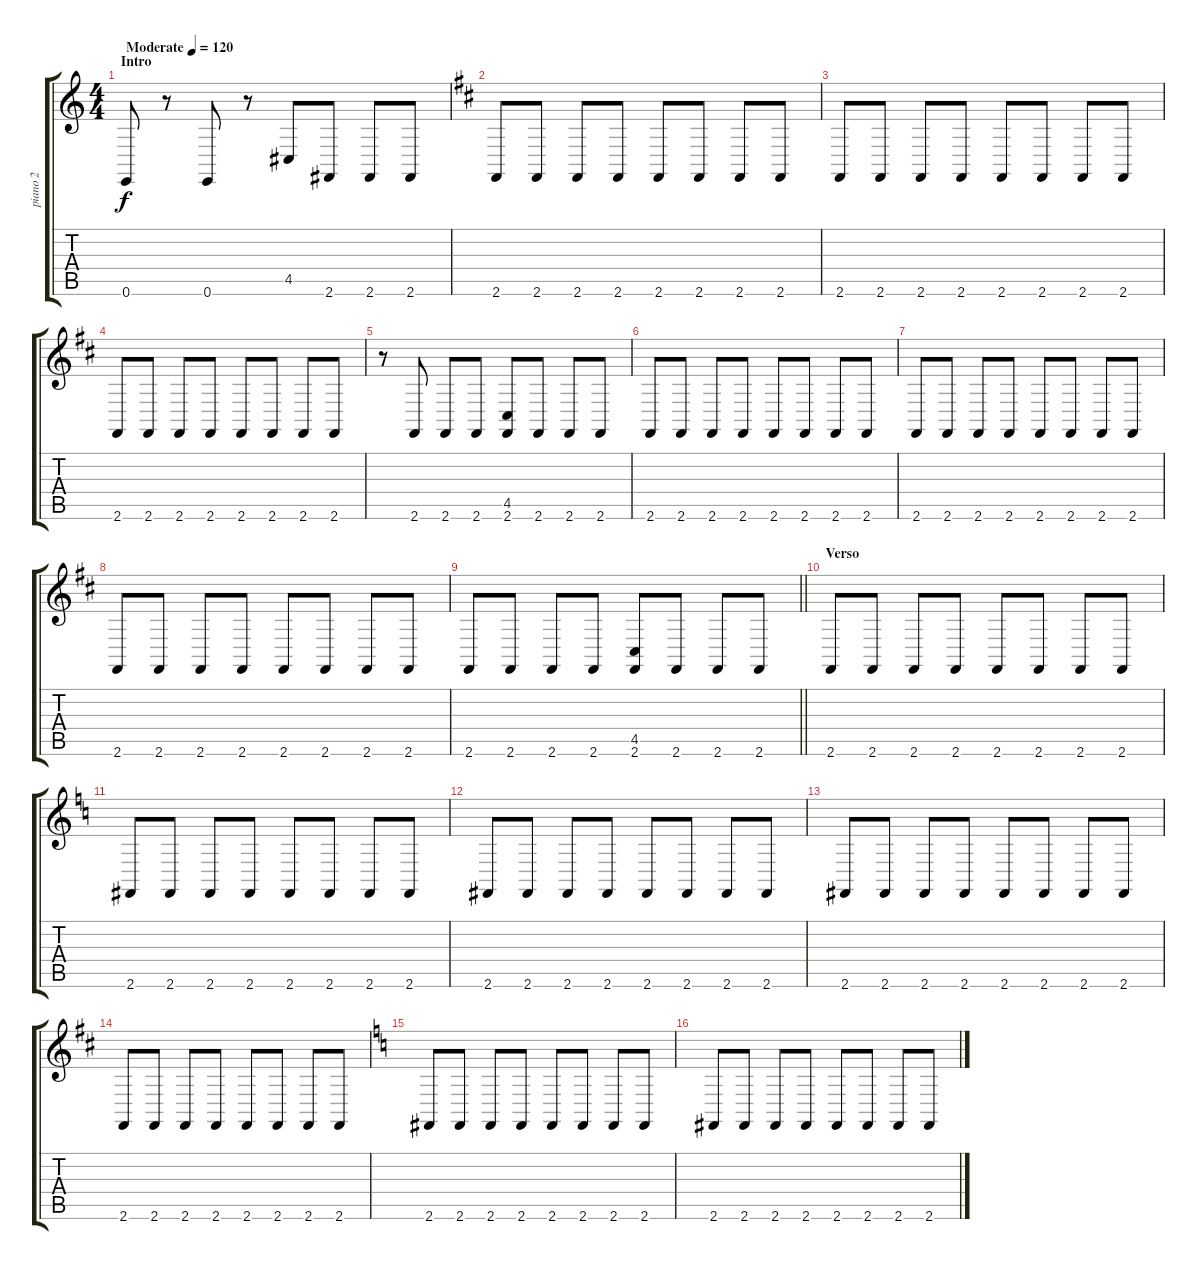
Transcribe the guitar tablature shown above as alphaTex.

\track ("piano 2" "piano 2") {instrument electricgrandpiano}
\staff {score tabs}
\tuning (E4 B3 G3 D3 A2 E2) {hide}
\ts (4 4)
\section ("" "Intro")
\tempo (120 "Moderate")
\clef g2
\ks c
0.6.8{dy f instrument electricgrandpiano} r.8{instrument acousticgrandpiano} 0.6.8 r.8 4.5.8 2.6.8 2.6.8 2.6.8 |
\ks d
2.6.8 2.6.8 2.6.8 2.6.8 2.6.8 2.6.8 2.6.8 2.6.8 |
2.6.8 2.6.8 2.6.8 2.6.8 2.6.8 2.6.8 2.6.8 2.6.8 |
2.6.8 2.6.8 2.6.8 2.6.8 2.6.8 2.6.8 2.6.8 2.6.8 |
r.8 2.6.8 2.6.8 2.6.8 (4.5 2.6).8 2.6.8 2.6.8 2.6.8 |
2.6.8 2.6.8 2.6.8 2.6.8 2.6.8 2.6.8 2.6.8 2.6.8 |
2.6.8 2.6.8 2.6.8 2.6.8 2.6.8 2.6.8 2.6.8 2.6.8 |
2.6.8 2.6.8 2.6.8 2.6.8 2.6.8 2.6.8 2.6.8 2.6.8 |
\barLineRight lightlight
2.6.8 2.6.8 2.6.8 2.6.8 (4.5 2.6).8 2.6.8 2.6.8 2.6.8 |
\section ("" "Verso")
2.6.8 2.6.8 2.6.8 2.6.8 2.6.8 2.6.8 2.6.8 2.6.8 |
\ks c
2.6.8 2.6.8 2.6.8 2.6.8 2.6.8 2.6.8 2.6.8 2.6.8 |
2.6.8 2.6.8 2.6.8 2.6.8 2.6.8 2.6.8 2.6.8 2.6.8 |
2.6.8 2.6.8 2.6.8 2.6.8 2.6.8 2.6.8 2.6.8 2.6.8 |
\ks d
2.6.8 2.6.8 2.6.8 2.6.8 2.6.8 2.6.8 2.6.8 2.6.8 |
\ks c
2.6.8 2.6.8 2.6.8 2.6.8 2.6.8 2.6.8 2.6.8 2.6.8 |
2.6.8 2.6.8 2.6.8 2.6.8 2.6.8 2.6.8 2.6.8 2.6.8
